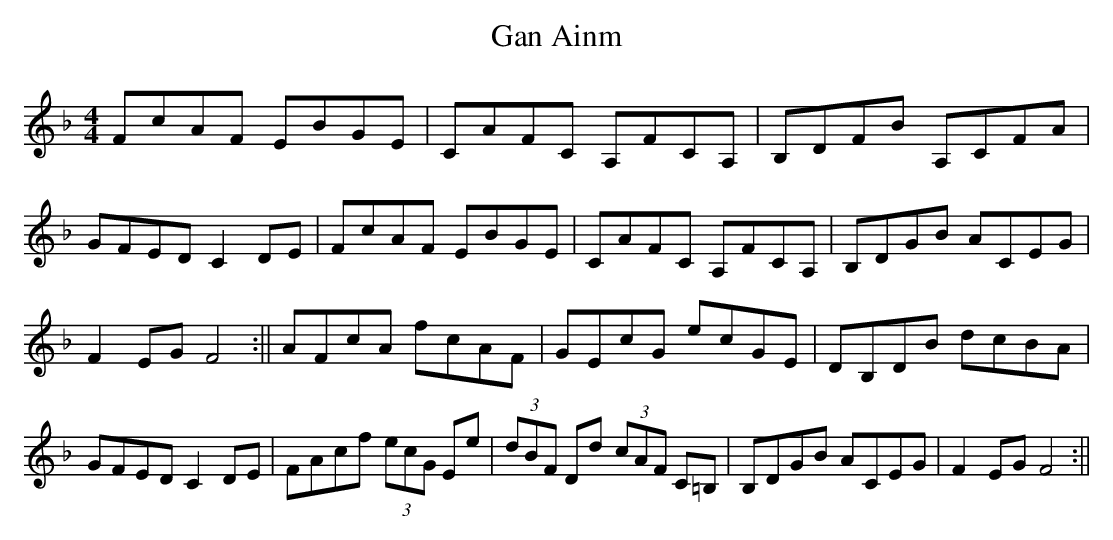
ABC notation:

X:1
T:Gan Ainm
M:4/4
L:1/8
K:F
FcAF EBGE|CAFC A,FCA,|B,DFB A,CFA|GFED C2DE|\
FcAF EBGE|CAFC A,FCA,|B,DGB ACEG|F2EG F4:||\
AFcA fcAF|GEcG ecGE|DB,DB dcBA|GFED C2DE|\
FAcf (3ecG Ee|(3dBF Dd (3cAF C=B,|B,DGB ACEG|F2EG F4:||
